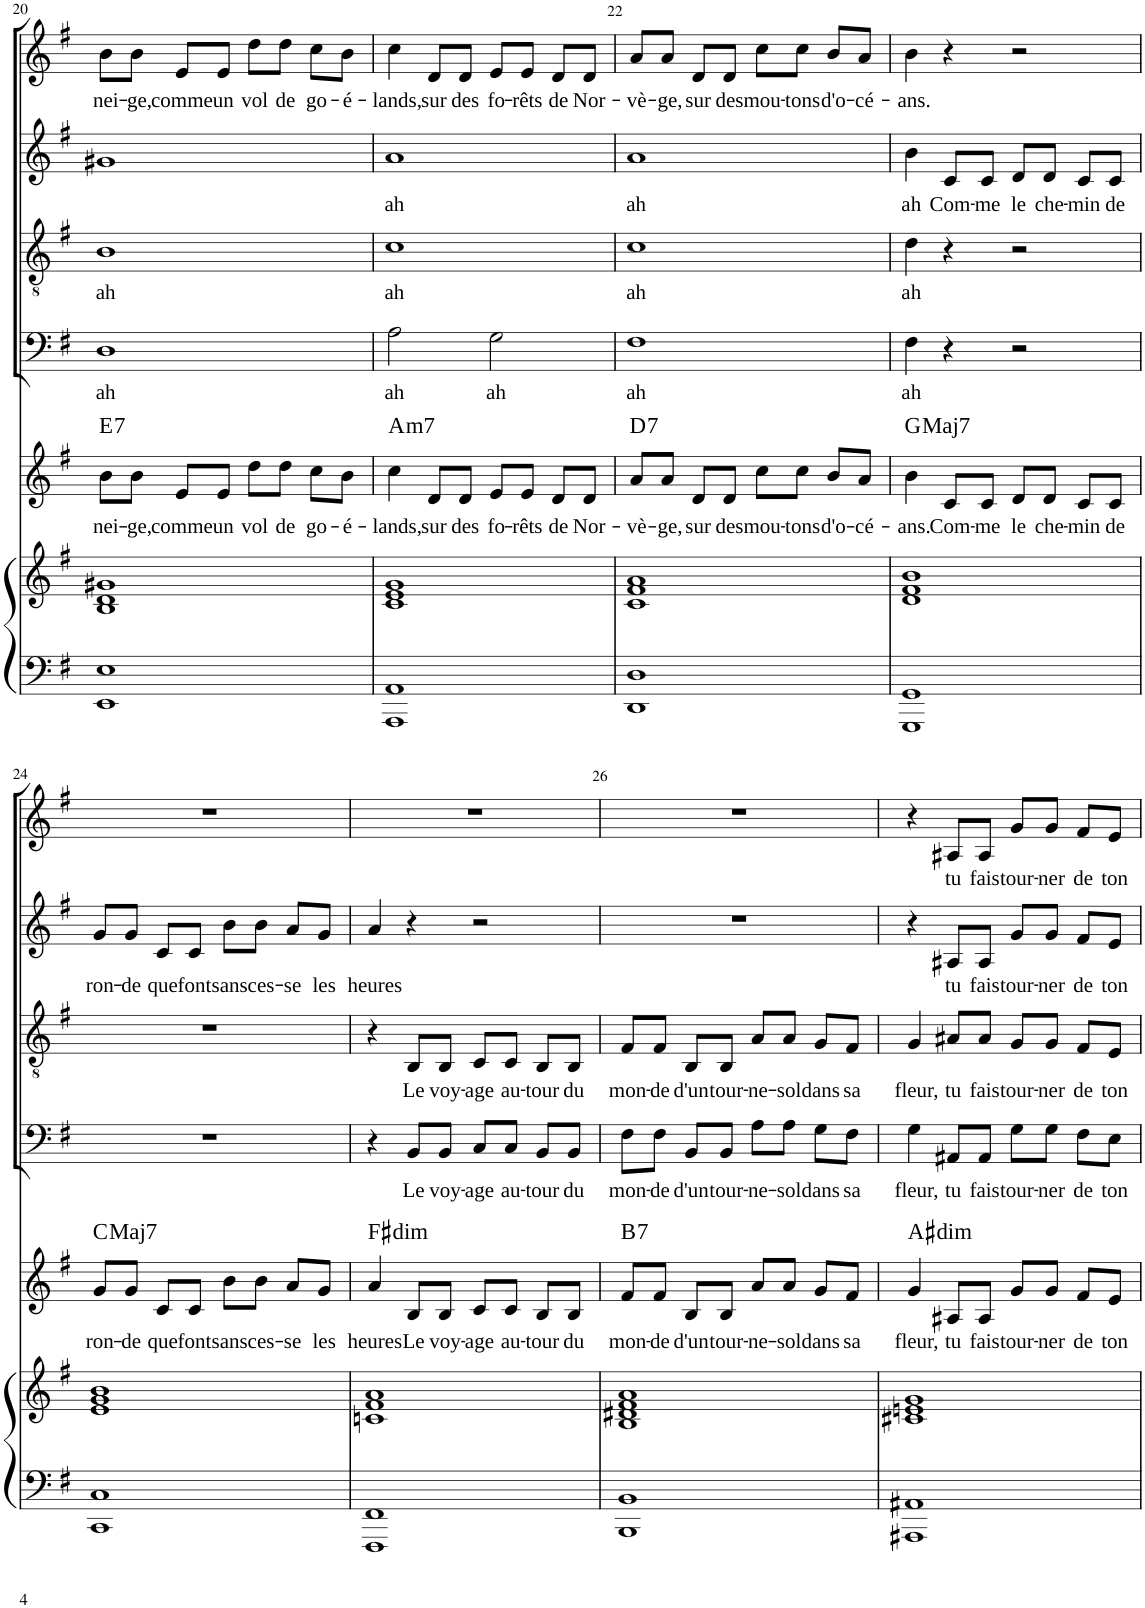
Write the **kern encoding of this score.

**kern	**kern	**kern	**text	**harte	**kern	**text	**kern	**text	**kern	**text	**kern	**text
*part6	*part6	*part5	*part5	*part5	*part4	*part4	*part3	*part3	*part2	*part2	*part1	*part1
*staff7	*staff6	*staff5	*staff5	*	*staff4	*staff4	*staff3	*staff3	*staff2	*staff2	*staff1	*staff1
*I"Piano	*	*I"Voice	*	*	*I"Basse	*	*I"Tenor	*	*I"Alto	*	*I"Soprano	*
*I'Pno	*	*	*	*	*	*	*	*	*	*	*	*
!!LO:PB:g=z
*clefF4	*clefG2	*clefG2	*	*	*clefF4	*	*clefGv2	*	*clefG2	*	*clefG2	*
*k[f#]	*k[f#]	*k[f#]	*	*	*k[f#]	*	*k[f#]	*	*k[f#]	*	*k[f#]	*
*M4/4	*M4/4	*M4/4	*	*	*M4/4	*	*M4/4	*	*M4/4	*	*M4/4	*
=20	=20	=20	=20	=20	=20	=20	=20	=20	=20	=20	=20	=20
!	!	!	!LO:LY:b	!LO:H:kt=7	!	!LO:LY:b	!	!LO:LY:b	!	!	!	!LO:LY:b
1EE 1E	1B 1d 1g#X	8b\L	nei-	E:7	1D	ah	1B	ah	1g#X	.	8b\L	nei-
!	!	!	!LO:LY:b	!	!	!	!	!	!	!	!	!LO:LY:b
.	.	8b\J	-ge,	.	.	.	.	.	.	.	8b\J	-ge,
!	!	!	!LO:LY:b	!	!	!	!	!	!	!	!	!LO:LY:b
.	.	8e/L	comme	.	.	.	.	.	.	.	8e/L	comme
!	!	!	!LO:LY:b	!	!	!	!	!	!	!	!	!LO:LY:b
.	.	8e/J	un	.	.	.	.	.	.	.	8e/J	un
!	!	!	!LO:LY:b	!	!	!	!	!	!	!	!	!LO:LY:b
.	.	8dd\L	vol	.	.	.	.	.	.	.	8dd\L	vol
!	!	!	!LO:LY:b	!	!	!	!	!	!	!	!	!LO:LY:b
.	.	8dd\J	de	.	.	.	.	.	.	.	8dd\J	de
!	!	!	!LO:LY:b	!	!	!	!	!	!	!	!	!LO:LY:b
.	.	8cc\L	go-	.	.	.	.	.	.	.	8cc\L	go-
!	!	!	!LO:LY:b	!	!	!	!	!	!	!	!	!LO:LY:b
.	.	8b\J	-é-	.	.	.	.	.	.	.	8b\J	-é-
=21	=21	=21	=21	=21	=21	=21	=21	=21	=21	=21	=21	=21
!	!	!	!LO:LY:b	!LO:H:kt=m7	!	!LO:LY:b	!	!LO:LY:b	!	!LO:LY:b	!	!LO:LY:b
1AAA 1AA	1c 1e 1g	4cc\	-lands,	A:min7	2A\	ah	1c	ah	1a	ah	4cc\	-lands,
!	!	!	!LO:LY:b	!	!	!	!	!	!	!	!	!LO:LY:b
.	.	8d/L	sur	.	.	.	.	.	.	.	8d/L	sur
!	!	!	!LO:LY:b	!	!	!	!	!	!	!	!	!LO:LY:b
.	.	8d/J	des	.	.	.	.	.	.	.	8d/J	des
!	!	!	!LO:LY:b	!	!	!LO:LY:b	!	!	!	!	!	!LO:LY:b
.	.	8e/L	fo-	.	2G\	ah	.	.	.	.	8e/L	fo-
!	!	!	!LO:LY:b	!	!	!	!	!	!	!	!	!LO:LY:b
.	.	8e/J	-rêts	.	.	.	.	.	.	.	8e/J	-rêts
!	!	!	!LO:LY:b	!	!	!	!	!	!	!	!	!LO:LY:b
.	.	8d/L	de	.	.	.	.	.	.	.	8d/L	de
!	!	!	!LO:LY:b	!	!	!	!	!	!	!	!	!LO:LY:b
.	.	8d/J	Nor-	.	.	.	.	.	.	.	8d/J	Nor-
=22	=22	=22	=22	=22	=22	=22	=22	=22	=22	=22	=22	=22
!	!	!	!LO:LY:b	!LO:H:kt=7	!	!LO:LY:b	!	!LO:LY:b	!	!LO:LY:b	!	!LO:LY:b
1DD 1D	1c 1f# 1a	8a/L	-vè-	D:7	1F#	ah	1c	ah	1a	ah	8a/L	-vè-
!	!	!	!LO:LY:b	!	!	!	!	!	!	!	!	!LO:LY:b
.	.	8a/J	-ge,	.	.	.	.	.	.	.	8a/J	-ge,
!	!	!	!LO:LY:b	!	!	!	!	!	!	!	!	!LO:LY:b
.	.	8d/L	sur	.	.	.	.	.	.	.	8d/L	sur
!	!	!	!LO:LY:b	!	!	!	!	!	!	!	!	!LO:LY:b
.	.	8d/J	des	.	.	.	.	.	.	.	8d/J	des
!	!	!	!LO:LY:b	!	!	!	!	!	!	!	!	!LO:LY:b
.	.	8cc\L	mou-	.	.	.	.	.	.	.	8cc\L	mou-
!	!	!	!LO:LY:b	!	!	!	!	!	!	!	!	!LO:LY:b
.	.	8cc\J	-tons	.	.	.	.	.	.	.	8cc\J	-tons
!	!	!	!LO:LY:b	!	!	!	!	!	!	!	!	!LO:LY:b
.	.	8b/L	d'o-	.	.	.	.	.	.	.	8b/L	d'o-
!	!	!	!LO:LY:b	!	!	!	!	!	!	!	!	!LO:LY:b
.	.	8a/J	-cé-	.	.	.	.	.	.	.	8a/J	-cé-
=23	=23	=23	=23	=23	=23	=23	=23	=23	=23	=23	=23	=23
!	!	!	!LO:LY:b	!LO:H:kt=Maj7	!	!LO:LY:b	!	!LO:LY:b	!	!LO:LY:b	!	!LO:LY:b
1GGG 1GG	1d 1f# 1b	4b\	-ans.	G:maj7	4F#\	ah	4d\	ah	4b\	ah	4b\	-ans.
!	!	!	!LO:LY:b	!	!	!	!	!	!	!LO:LY:b	!	!
.	.	8c/L	Com-	.	4r	.	4r	.	8c/L	Com-	4r	.
!	!	!	!LO:LY:b	!	!	!	!	!	!	!LO:LY:b	!	!
.	.	8c/J	-me	.	.	.	.	.	8c/J	-me	.	.
!	!	!	!LO:LY:b	!	!	!	!	!	!	!LO:LY:b	!	!
.	.	8d/L	le	.	2r	.	2r	.	8d/L	le	2r	.
!	!	!	!LO:LY:b	!	!	!	!	!	!	!LO:LY:b	!	!
.	.	8d/J	che-	.	.	.	.	.	8d/J	che-	.	.
!	!	!	!LO:LY:b	!	!	!	!	!	!	!LO:LY:b	!	!
.	.	8c/L	-min	.	.	.	.	.	8c/L	-min	.	.
!	!	!	!LO:LY:b	!	!	!	!	!	!	!LO:LY:b	!	!
.	.	8c/J	de	.	.	.	.	.	8c/J	de	.	.
!!LO:LB:g=z
=24	=24	=24	=24	=24	=24	=24	=24	=24	=24	=24	=24	=24
!	!	!	!LO:LY:b	!LO:H:kt=Maj7	!	!	!	!	!	!LO:LY:b	!	!
1CC 1C	1e 1g 1b	8g/L	ron-	C:maj7	1r	.	1r	.	8g/L	ron-	1r	.
!	!	!	!LO:LY:b	!	!	!	!	!	!	!LO:LY:b	!	!
.	.	8g/J	-de	.	.	.	.	.	8g/J	-de	.	.
!	!	!	!LO:LY:b	!	!	!	!	!	!	!LO:LY:b	!	!
.	.	8c/L	que	.	.	.	.	.	8c/L	que	.	.
!	!	!	!LO:LY:b	!	!	!	!	!	!	!LO:LY:b	!	!
.	.	8c/J	font	.	.	.	.	.	8c/J	font	.	.
!	!	!	!LO:LY:b	!	!	!	!	!	!	!LO:LY:b	!	!
.	.	8b\L	sans	.	.	.	.	.	8b\L	sans	.	.
!	!	!	!LO:LY:b	!	!	!	!	!	!	!LO:LY:b	!	!
.	.	8b\J	ces-	.	.	.	.	.	8b\J	ces-	.	.
!	!	!	!LO:LY:b	!	!	!	!	!	!	!LO:LY:b	!	!
.	.	8a/L	-se	.	.	.	.	.	8a/L	-se	.	.
!	!	!	!LO:LY:b	!	!	!	!	!	!	!LO:LY:b	!	!
.	.	8g/J	les	.	.	.	.	.	8g/J	les	.	.
=25	=25	=25	=25	=25	=25	=25	=25	=25	=25	=25	=25	=25
!	!	!	!LO:LY:b	!LO:H:kt=dim	!	!	!	!	!	!LO:LY:b	!	!
1FFF# 1FF#	1cn 1f# 1a	4a/	heures	F#:dim	4r	.	4r	.	4a/	heures	1r	.
!	!	!	!LO:LY:b	!	!	!LO:LY:b	!	!LO:LY:b	!	!	!	!
.	.	8B/L	Le	.	8BB/L	Le	8BB/L	Le	4r	.	.	.
!	!	!	!LO:LY:b	!	!	!LO:LY:b	!	!LO:LY:b	!	!	!	!
.	.	8B/J	voy-	.	8BB/J	voy-	8BB/J	voy-	.	.	.	.
!	!	!	!LO:LY:b	!	!	!LO:LY:b	!	!LO:LY:b	!	!	!	!
.	.	8c/L	-age	.	8C/L	-age	8C/L	-age	2r	.	.	.
!	!	!	!LO:LY:b	!	!	!LO:LY:b	!	!LO:LY:b	!	!	!	!
.	.	8c/J	au-	.	8C/J	au-	8C/J	au-	.	.	.	.
!	!	!	!LO:LY:b	!	!	!LO:LY:b	!	!LO:LY:b	!	!	!	!
.	.	8B/L	-tour	.	8BB/L	-tour	8BB/L	-tour	.	.	.	.
!	!	!	!LO:LY:b	!	!	!LO:LY:b	!	!LO:LY:b	!	!	!	!
.	.	8B/J	du	.	8BB/J	du	8BB/J	du	.	.	.	.
=26	=26	=26	=26	=26	=26	=26	=26	=26	=26	=26	=26	=26
!	!	!	!LO:LY:b	!LO:H:kt=7	!	!LO:LY:b	!	!LO:LY:b	!	!	!	!
1BBB 1BB	1B 1d#X 1f# 1a	8f#/L	mon-	B:7	8F#\L	mon-	8F#/L	mon-	1r	.	1r	.
!	!	!	!LO:LY:b	!	!	!LO:LY:b	!	!LO:LY:b	!	!	!	!
.	.	8f#/J	-de	.	8F#\J	-de	8F#/J	-de	.	.	.	.
!	!	!	!LO:LY:b	!	!	!LO:LY:b	!	!LO:LY:b	!	!	!	!
.	.	8B/L	d'un	.	8BB/L	d'un	8BB/L	d'un	.	.	.	.
!	!	!	!LO:LY:b	!	!	!LO:LY:b	!	!LO:LY:b	!	!	!	!
.	.	8B/J	tour-	.	8BB/J	tour-	8BB/J	tour-	.	.	.	.
!	!	!	!LO:LY:b	!	!	!LO:LY:b	!	!LO:LY:b	!	!	!	!
.	.	8a/L	-ne-	.	8A\L	-ne-	8A/L	-ne-	.	.	.	.
!	!	!	!LO:LY:b	!	!	!LO:LY:b	!	!LO:LY:b	!	!	!	!
.	.	8a/J	-sol	.	8A\J	-sol	8A/J	-sol	.	.	.	.
!	!	!	!LO:LY:b	!	!	!LO:LY:b	!	!LO:LY:b	!	!	!	!
.	.	8g/L	dans	.	8G\L	dans	8G/L	dans	.	.	.	.
!	!	!	!LO:LY:b	!	!	!LO:LY:b	!	!LO:LY:b	!	!	!	!
.	.	8f#/J	sa	.	8F#\J	sa	8F#/J	sa	.	.	.	.
=27	=27	=27	=27	=27	=27	=27	=27	=27	=27	=27	=27	=27
!	!	!	!LO:LY:b	!LO:H:kt=dim	!	!LO:LY:b	!	!LO:LY:b	!	!	!	!
1AAA#X 1AA#X	1c#X 1en 1g	4g/	fleur,	A#:dim	4G\	fleur,	4G/	fleur,	4r	.	4r	.
!	!	!	!LO:LY:b	!	!	!LO:LY:b	!	!LO:LY:b	!	!LO:LY:b	!	!LO:LY:b
.	.	8A#X/L	tu	.	8AA#X/L	tu	8A#X/L	tu	8A#X/L	tu	8A#X/L	tu
!	!	!	!LO:LY:b	!	!	!LO:LY:b	!	!LO:LY:b	!	!LO:LY:b	!	!LO:LY:b
.	.	8A#/J	fais	.	8AA#/J	fais	8A#/J	fais	8A#/J	fais	8A#/J	fais
!	!	!	!LO:LY:b	!	!	!LO:LY:b	!	!LO:LY:b	!	!LO:LY:b	!	!LO:LY:b
.	.	8g/L	tour-	.	8G\L	tour-	8G/L	tour-	8g/L	tour-	8g/L	tour-
!	!	!	!LO:LY:b	!	!	!LO:LY:b	!	!LO:LY:b	!	!LO:LY:b	!	!LO:LY:b
.	.	8g/J	-ner	.	8G\J	-ner	8G/J	-ner	8g/J	-ner	8g/J	-ner
!	!	!	!LO:LY:b	!	!	!LO:LY:b	!	!LO:LY:b	!	!LO:LY:b	!	!LO:LY:b
.	.	8f#/L	de	.	8F#\L	de	8F#/L	de	8f#/L	de	8f#/L	de
!	!	!	!LO:LY:b	!	!	!LO:LY:b	!	!LO:LY:b	!	!LO:LY:b	!	!LO:LY:b
.	.	8e/J	ton	.	8E\J	ton	8E/J	ton	8e/J	ton	8e/J	ton
=	=	=	=	=	=	=	=	=	=	=	=	=
*-	*-	*-	*-	*-	*-	*-	*-	*-	*-	*-	*-	*-
